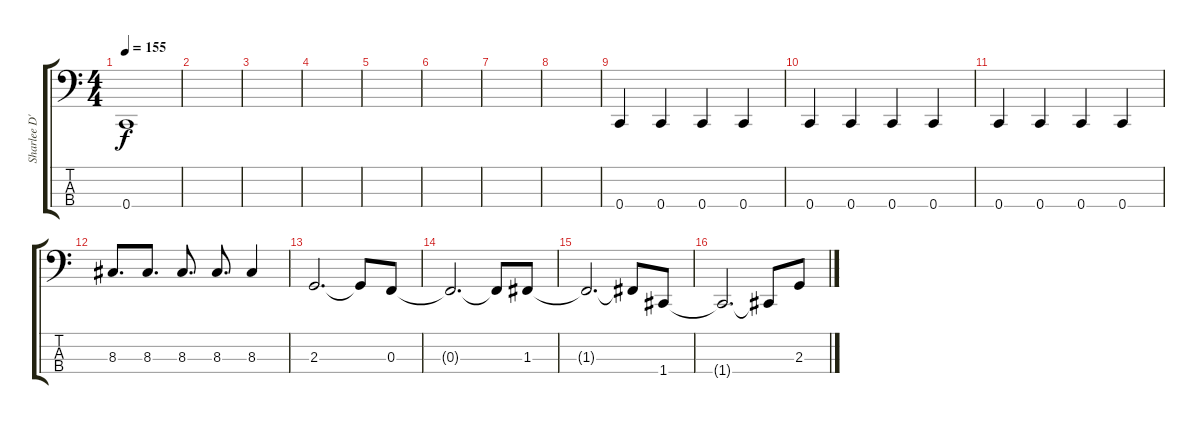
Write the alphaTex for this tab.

\track ("Sharlee D'Angelo" "Sharlee D'") {instrument electricbassfinger}
\staff {score tabs}
\tuning (Eb2 Bb1 F1 C1) {hide}
\ts (4 4)
\tempo 155
\clef f4
\ks c
0.4.1{dy f} |
|
|
|
|
|
|
|
0.4.4 0.4.4 0.4.4 0.4.4 |
0.4.4 0.4.4 0.4.4 0.4.4 |
0.4.4 0.4.4 0.4.4 0.4.4 |
8.3.8{d} 8.3.8{d} 8.3.8{d} 8.3.8{d} 8.3.4 |
2.3.2{d} 2.3{t}.8 0.3.8 |
0.3{t}.2{d} 0.3{t}.8 1.3.8 |
1.3{t}.2{d} 1.3{t}.8 1.4.8 |
1.4{t}.2{d} 1.4{t}.8 2.3.8
